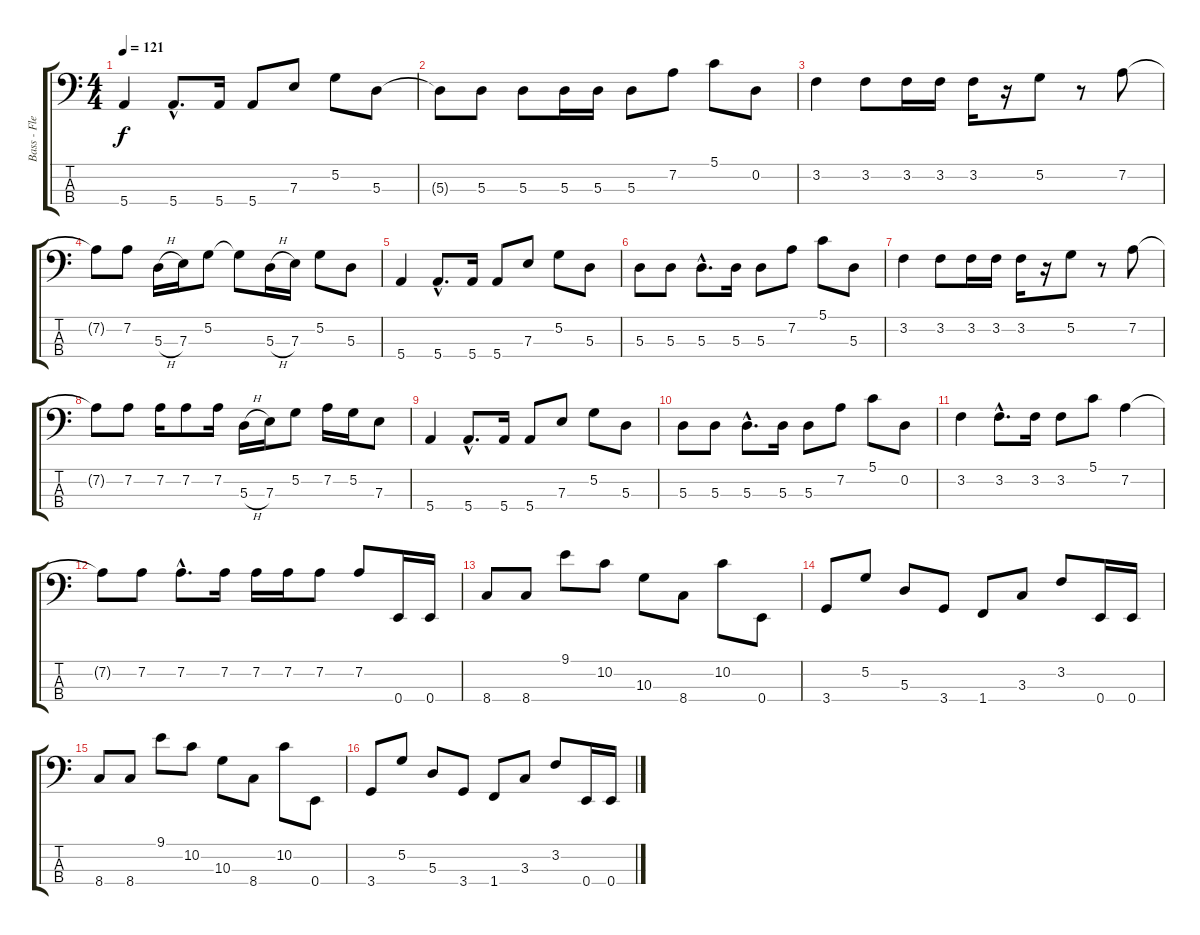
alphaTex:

\track ("Bass - Flea" "Bass - Fle") {instrument electricbassfinger}
\staff {score tabs}
\tuning (G2 D2 A1 E1) {hide}
\ts (4 4)
\tempo 121
\clef f4
\ks c
5.4.4{dy f} 5.4{hac}.8{d} 5.4.16 5.4.8 7.3.8 5.2.8 5.3.8 |
5.3{t}.8 5.3.8 5.3.8 5.3.16 5.3.16 5.3.8 7.2.8 5.1.8 0.2.8 |
3.2.4 3.2.8 3.2.16 3.2.16 3.2.16 r.16 5.2.8 r.8 7.2.8 |
7.2{t}.8 7.2.8 5.3{h}.16 7.3.16 5.2.8 5.2{t}.8 5.3{h}.16 7.3.16 5.2.8 5.3.8 |
5.4.4 5.4{hac}.8{d} 5.4.16 5.4.8 7.3.8 5.2.8 5.3.8 |
5.3.8 5.3.8 5.3{hac}.8{d} 5.3.16 5.3.8 7.2.8 5.1.8 5.3.8 |
3.2.4 3.2.8 3.2.16 3.2.16 3.2.16 r.16 5.2.8 r.8 7.2.8 |
7.2{t}.8 7.2.8 7.2.16 7.2.8 7.2.16 5.3{h}.16 7.3.16 5.2.8 7.2.16 5.2.16 7.3.8 |
5.4.4 5.4{hac}.8{d} 5.4.16 5.4.8 7.3.8 5.2.8 5.3.8 |
5.3.8 5.3.8 5.3{hac}.8{d} 5.3.16 5.3.8 7.2.8 5.1.8 0.2.8 |
3.2.4 3.2{hac}.8{d} 3.2.16 3.2.8 5.1.8 7.2.4 |
7.2{t}.8 7.2.8 7.2{hac}.8{d} 7.2.16 7.2.16 7.2.16 7.2.8 7.2.8 0.4.16 0.4.16 |
8.4.8 8.4.8 9.1.8 10.2.8 10.3.8 8.4.8 10.2.8 0.4.8 |
3.4.8 5.2.8 5.3.8 3.4.8 1.4.8 3.3.8 3.2.8 0.4.16 0.4.16 |
8.4.8 8.4.8 9.1.8 10.2.8 10.3.8 8.4.8 10.2.8 0.4.8 |
3.4.8 5.2.8 5.3.8 3.4.8 1.4.8 3.3.8 3.2.8 0.4.16 0.4.16
